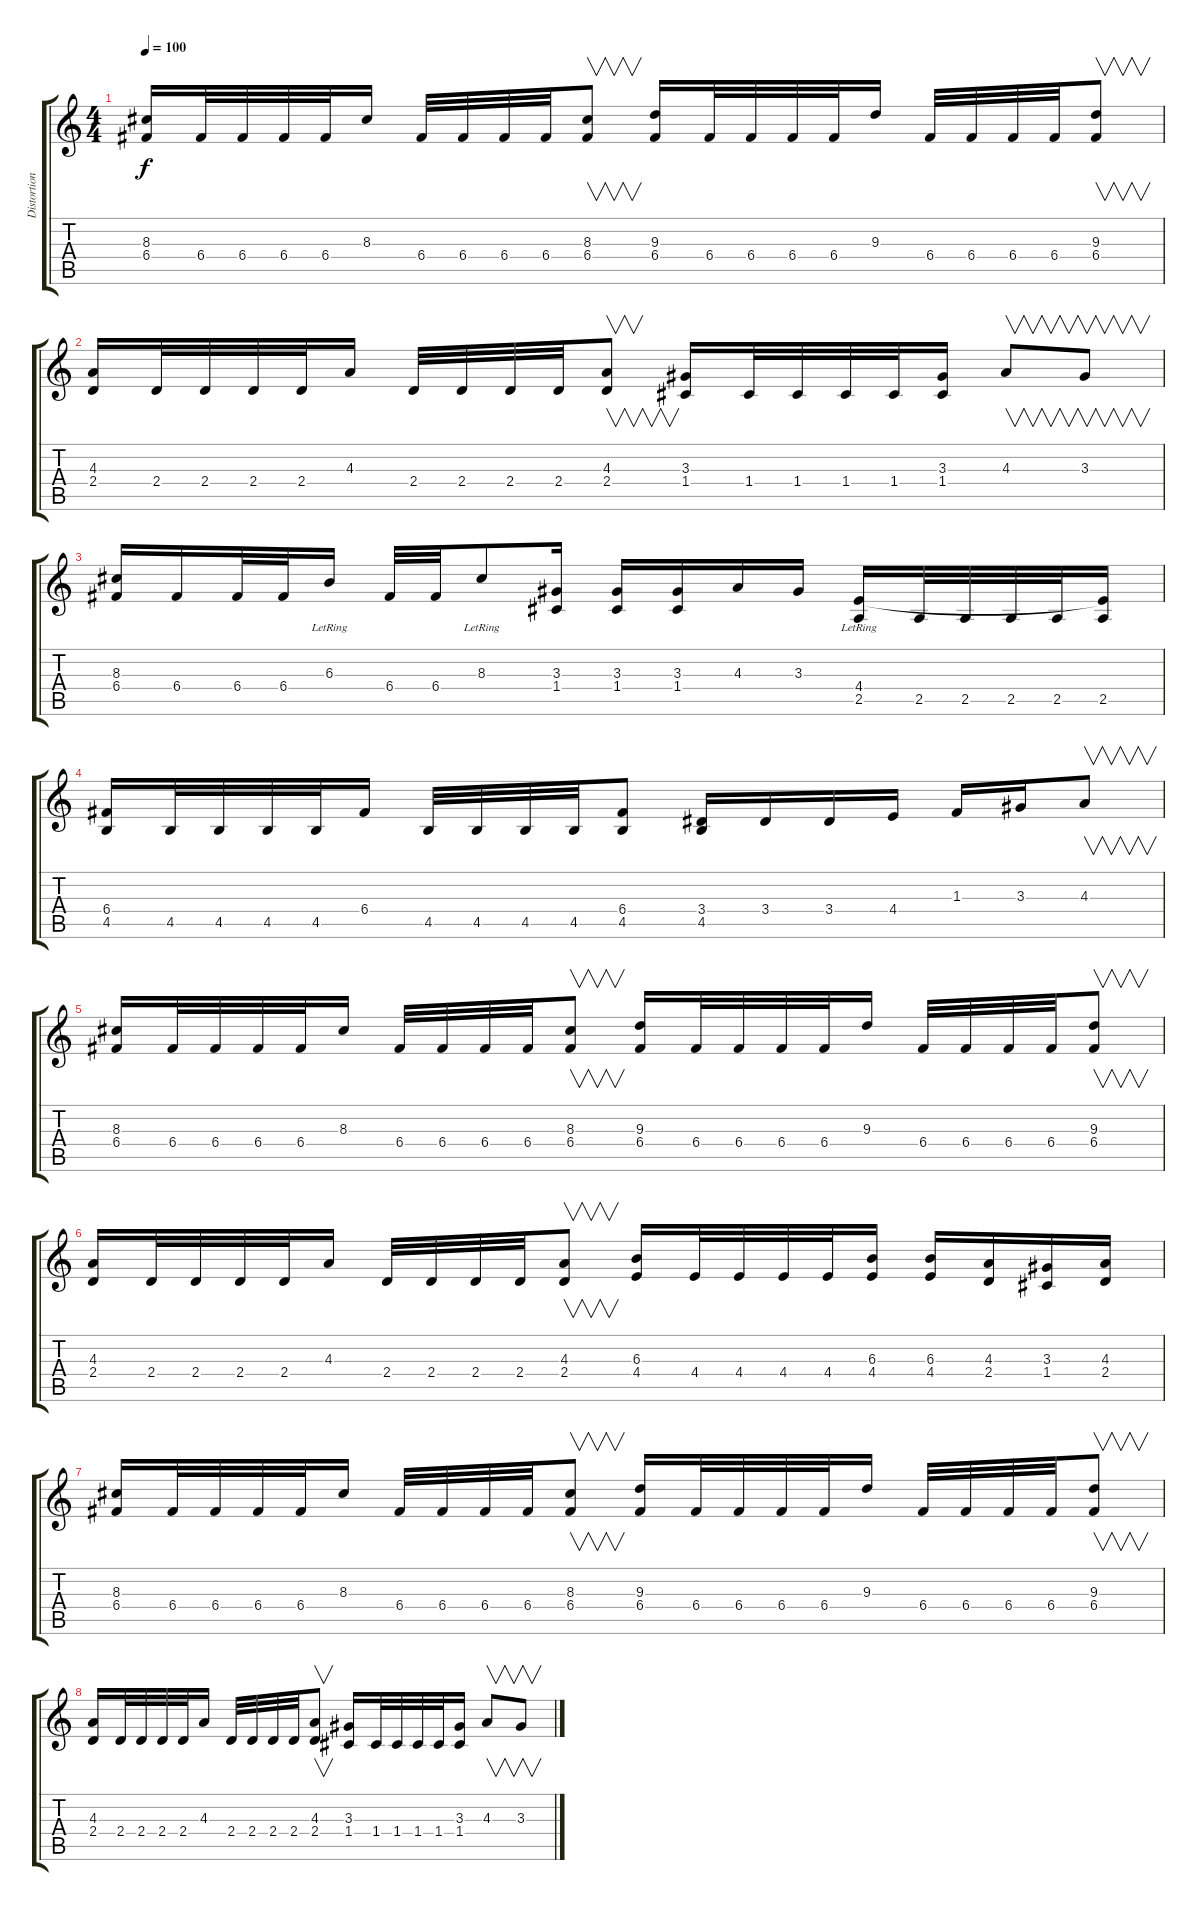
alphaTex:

\track ("Distortion 1" "Distortion") {instrument distortionguitar}
\staff {score tabs}
\tuning (D4 A3 F3 C3 G2 D2) {hide}
\ts (4 4)
\tempo 100
\clef g2
\ks c
(8.3 6.4).16{dy f} 6.4.32 6.4.32 6.4.32 6.4.32 8.3.16 6.4.32 6.4.32 6.4.32 6.4.32 (8.3 6.4).8{v} (9.3 6.4).16 6.4.32 6.4.32 6.4.32 6.4.32 9.3.16 6.4.32 6.4.32 6.4.32 6.4.32 (9.3 6.4).8{v} |
(4.3 2.4).16 2.4.32 2.4.32 2.4.32 2.4.32 4.3.16 2.4.32 2.4.32 2.4.32 2.4.32 (4.3 2.4).8{v} (3.3 1.4).16 1.4.32 1.4.32 1.4.32 1.4.32 (3.3 1.4).16 4.3.8{v} 3.3.8{v} |
(8.3 6.4).16 6.4.16 6.4.32 6.4.32 6.3{lr}.16 6.4.32 6.4.32 8.3{lr}.8 (3.3 1.4).16 (3.3 1.4).16 (3.3 1.4).16 4.3.16 3.3.16 (4.4{lr} 2.5).16 2.5.32 2.5.32 2.5.32 2.5.32 (4.4{t} 2.5).16 |
(6.4 4.5).16 4.5.32 4.5.32 4.5.32 4.5.32 6.4.16 4.5.32 4.5.32 4.5.32 4.5.32 (6.4 4.5).8 (3.4 4.5).16 3.4.16 3.4.16 4.4.16 1.3.16 3.3.16 4.3.8{v} |
(8.3 6.4).16 6.4.32 6.4.32 6.4.32 6.4.32 8.3.16 6.4.32 6.4.32 6.4.32 6.4.32 (8.3 6.4).8{v} (9.3 6.4).16 6.4.32 6.4.32 6.4.32 6.4.32 9.3.16 6.4.32 6.4.32 6.4.32 6.4.32 (9.3 6.4).8{v} |
(4.3 2.4).16 2.4.32 2.4.32 2.4.32 2.4.32 4.3.16 2.4.32 2.4.32 2.4.32 2.4.32 (4.3 2.4).8{v} (6.3 4.4).16 4.4.32 4.4.32 4.4.32 4.4.32 (6.3 4.4).16 (6.3 4.4).16 (4.3 2.4).16 (3.3 1.4).16 (4.3 2.4).16 |
(8.3 6.4).16 6.4.32 6.4.32 6.4.32 6.4.32 8.3.16 6.4.32 6.4.32 6.4.32 6.4.32 (8.3 6.4).8{v} (9.3 6.4).16 6.4.32 6.4.32 6.4.32 6.4.32 9.3.16 6.4.32 6.4.32 6.4.32 6.4.32 (9.3 6.4).8{v} |
(4.3 2.4).16 2.4.32 2.4.32 2.4.32 2.4.32 4.3.16 2.4.32 2.4.32 2.4.32 2.4.32 (4.3 2.4).8{v} (3.3 1.4).16 1.4.32 1.4.32 1.4.32 1.4.32 (3.3 1.4).16 4.3.8{v} 3.3.8{v}
